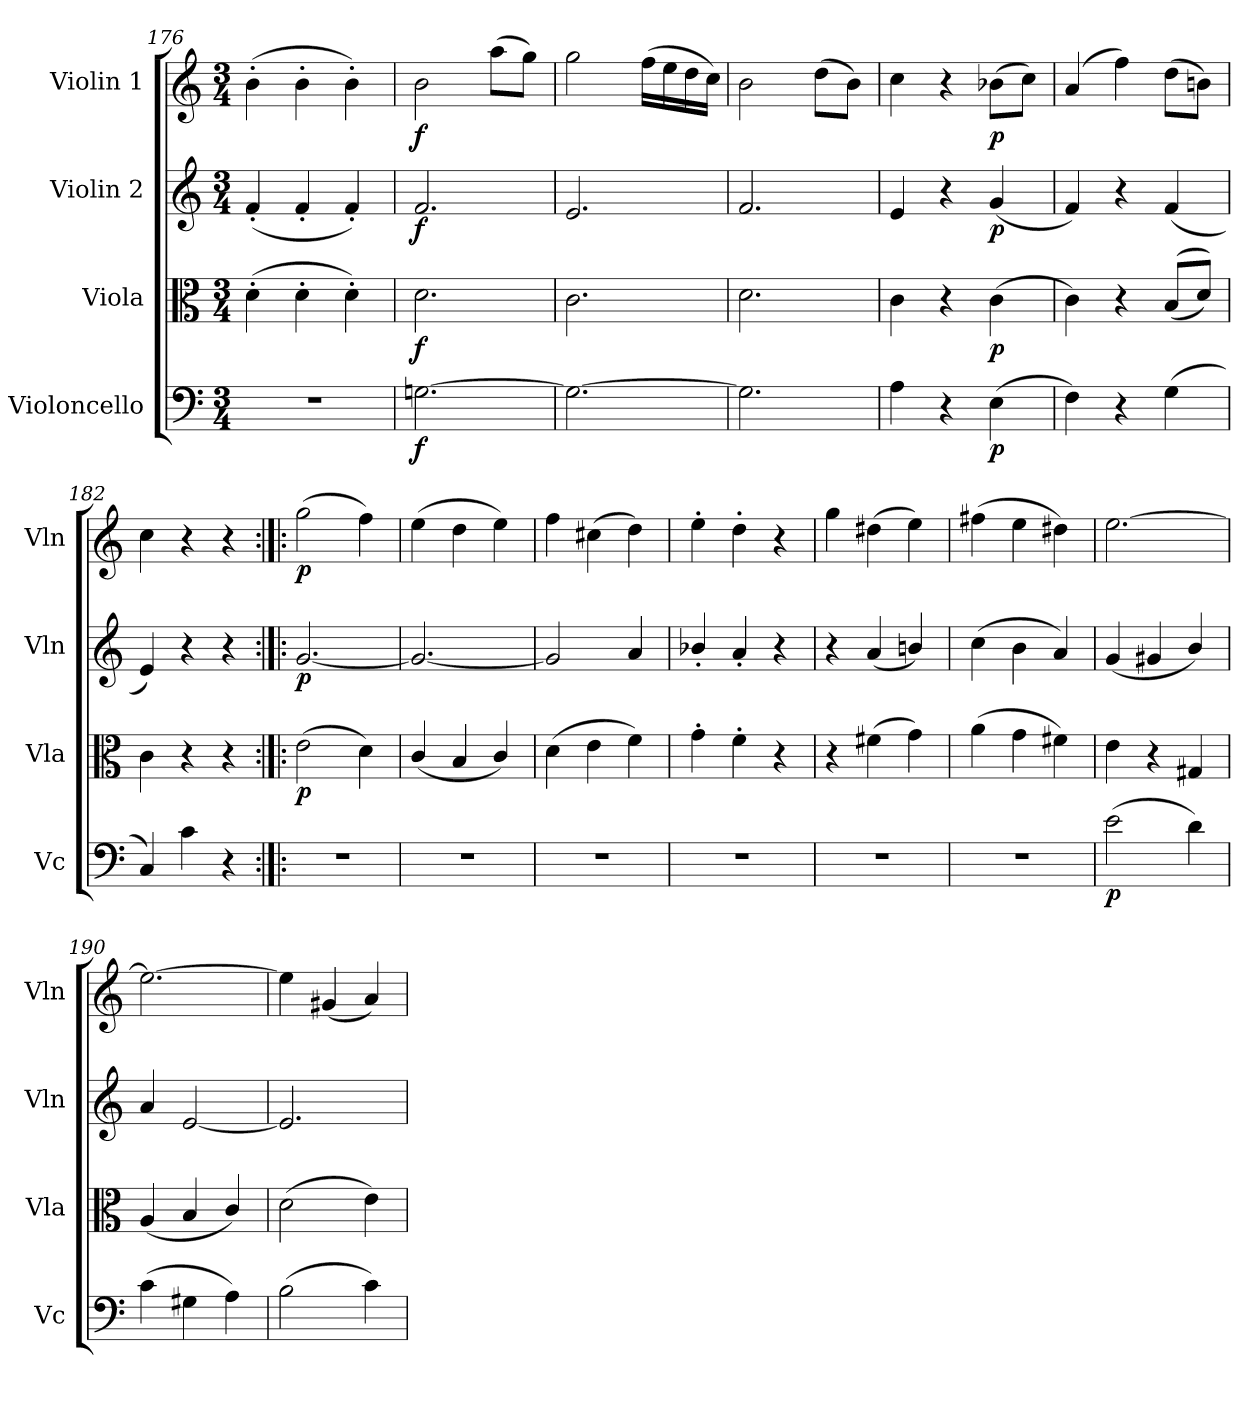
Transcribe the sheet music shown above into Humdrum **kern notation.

**kern	**dynam	**kern	**dynam	**kern	**dynam	**kern	**dynam
*part4	*part4	*part3	*part3	*part2	*part2	*part1	*part1
*staff4	*staff4	*staff3	*staff3	*staff2	*staff2	*staff1	*staff1
*I"Violoncello	*	*I"Viola	*	*I"Violin 2	*	*I"Violin 1	*
*I'Vc	*	*I'Vla	*	*I'Vln	*	*I'Vln	*
!!LO:LB:g=z
*clefF4	*	*clefC3	*	*clefG2	*	*clefG2	*
*k[]	*	*k[]	*	*k[]	*	*k[]	*
*M3/4	*	*M3/4	*	*M3/4	*	*M3/4	*
=176	=176	=176	=176	=176	=176	=176	=176
2.r	.	(>4d'\	.	(<4f'/	.	(>4b'\	.
.	.	4d'\	.	4f'/	.	4b'\	.
.	.	4d'\)	.	4f'/)	.	4b'\)	.
=177	=177	=177	=177	=177	=177	=177	=177
!	!LO:DY:b	!	!LO:DY:b	!	!LO:DY:b	!	!LO:DY:b
[2.Gn\	f	2.d\	f	2.f/	f	2b\	f
.	.	.	.	.	.	(>8aa\L	.
.	.	.	.	.	.	8gg\J)	.
=178	=178	=178	=178	=178	=178	=178	=178
2.G\_	.	2.c\	.	2.e/	.	2gg\	.
.	.	.	.	.	.	(>16ff\LL	.
.	.	.	.	.	.	16ee\	.
.	.	.	.	.	.	16dd\	.
.	.	.	.	.	.	16cc\JJ)	.
=179	=179	=179	=179	=179	=179	=179	=179
2.G\]	.	2.d\	.	2.f/	.	2b\	.
.	.	.	.	.	.	(>8dd\L	.
.	.	.	.	.	.	8b\J)	.
=180	=180	=180	=180	=180	=180	=180	=180
4A\	.	4c\	.	4e/	.	4cc\	.
4r	.	4r	.	4r	.	4r	.
!	!LO:DY:b	!	!LO:DY:b	!	!LO:DY:b	!	!LO:DY:b
(>4E\	p	(>4c\	p	(<4g/	p	(>8b-X\L	p
.	.	.	.	.	.	8cc\J)	.
=181	=181	=181	=181	=181	=181	=181	=181
4F\)	.	4c\)	.	4f/)	.	(>4a/	.
4r	.	4r	.	4r	.	4ff\)	.
(>4G\	.	(<(<8B/L	.	(<4f/	.	(>8dd\L	.
.	.	8d/J))	.	.	.	8bn\J)	.
=182	=182	=182	=182	=182	=182	=182	=182
4C/)	.	4c\	.	4e/)	.	4cc\	.
4c\	.	4r	.	4r	.	4r	.
4r	.	4r	.	4r	.	4r	.
!!LO:LB:g=z
=183:|!|:	=183:|!|:	=183:|!|:	=183:|!|:	=183:|!|:	=183:|!|:	=183:|!|:	=183:|!|:
!	!	!	!LO:DY:b	!	!LO:DY:b	!	!LO:DY:b
2.r	.	(>2e\	p	[2.g/	p	(>2gg\	p
.	.	4d\)	.	.	.	4ff\)	.
=184	=184	=184	=184	=184	=184	=184	=184
2.r	.	(<4c/	.	2.g/_	.	(>4ee\	.
.	.	4B/	.	.	.	4dd\	.
.	.	4c/)	.	.	.	4ee\)	.
=185	=185	=185	=185	=185	=185	=185	=185
2.r	.	(>4d\	.	2g/]	.	4ff\	.
.	.	4e\	.	.	.	(>4cc#X\	.
.	.	4f\)	.	4a/	.	4dd\)	.
=186	=186	=186	=186	=186	=186	=186	=186
2.r	.	4g'\	.	4b-X'/	.	4ee'\	.
.	.	4f'\	.	4a'/	.	4dd'\	.
.	.	4r	.	4r	.	4r	.
=187	=187	=187	=187	=187	=187	=187	=187
2.r	.	4r	.	4r	.	4gg\	.
.	.	(>4f#X\	.	(<4a/	.	(>4dd#X\	.
.	.	4g\)	.	4bn/)	.	4ee\)	.
=188	=188	=188	=188	=188	=188	=188	=188
2.r	.	(>4a\	.	(>4cc\	.	(>4ff#X\	.
.	.	4g\	.	4b\	.	4ee\	.
.	.	4f#X\)	.	4a/)	.	4dd#X\)	.
=189	=189	=189	=189	=189	=189	=189	=189
!	!LO:DY:b	!	!	!	!	!	!
(>2e\	p	4e\	.	(<4g/	.	[2.ee\	.
.	.	4r	.	4g#X/	.	.	.
4d\)	.	4G#X/	.	4b/)	.	.	.
=190	=190	=190	=190	=190	=190	=190	=190
(>4c\	.	(<4A/	.	4a/	.	2.ee\_	.
4G#X\	.	4B/	.	[2e/	.	.	.
4A\)	.	4c/)	.	.	.	.	.
=191	=191	=191	=191	=191	=191	=191	=191
(>2B\	.	(>2d\	.	2.e/]	.	4ee\]	.
.	.	.	.	.	.	(<4g#X/	.
4c\)	.	4e\)	.	.	.	4a/)	.
=	=	=	=	=	=	=	=
*-	*-	*-	*-	*-	*-	*-	*-
